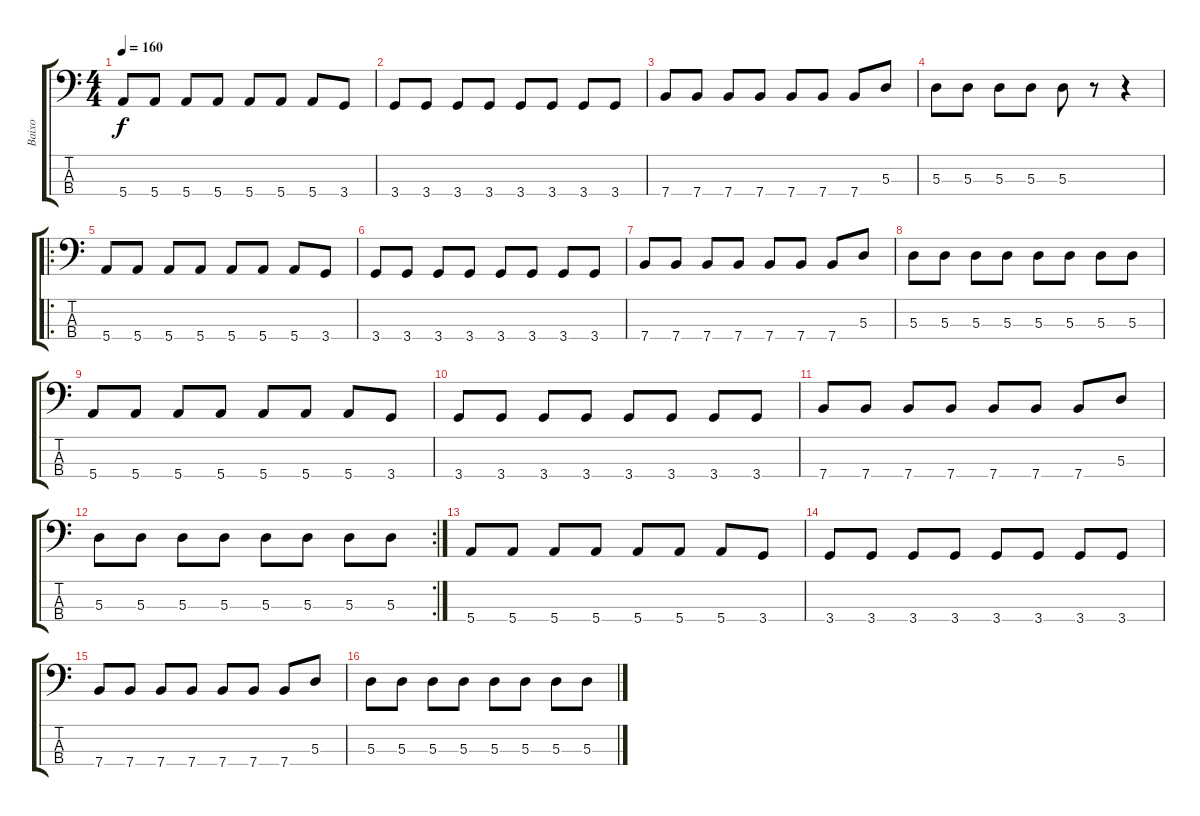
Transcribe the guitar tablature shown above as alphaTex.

\track ("Baixo" "Baixo") {instrument electricbassfinger}
\staff {score tabs}
\tuning (G2 D2 A1 E1) {hide}
\ts (4 4)
\tempo 160
\clef f4
\ks c
5.4.8{dy f} 5.4.8 5.4.8 5.4.8 5.4.8 5.4.8 5.4.8 3.4.8 |
3.4.8 3.4.8 3.4.8 3.4.8 3.4.8 3.4.8 3.4.8 3.4.8 |
7.4.8 7.4.8 7.4.8 7.4.8 7.4.8 7.4.8 7.4.8 5.3.8 |
5.3.8 5.3.8 5.3.8 5.3.8 5.3.8 r.8 r.4 |
\ro
5.4.8 5.4.8 5.4.8 5.4.8 5.4.8 5.4.8 5.4.8 3.4.8 |
3.4.8 3.4.8 3.4.8 3.4.8 3.4.8 3.4.8 3.4.8 3.4.8 |
7.4.8 7.4.8 7.4.8 7.4.8 7.4.8 7.4.8 7.4.8 5.3.8 |
5.3.8 5.3.8 5.3.8 5.3.8 5.3.8 5.3.8 5.3.8 5.3.8 |
5.4.8 5.4.8 5.4.8 5.4.8 5.4.8 5.4.8 5.4.8 3.4.8 |
3.4.8 3.4.8 3.4.8 3.4.8 3.4.8 3.4.8 3.4.8 3.4.8 |
7.4.8 7.4.8 7.4.8 7.4.8 7.4.8 7.4.8 7.4.8 5.3.8 |
\rc 2
5.3.8 5.3.8 5.3.8 5.3.8 5.3.8 5.3.8 5.3.8 5.3.8 |
5.4.8 5.4.8 5.4.8 5.4.8 5.4.8 5.4.8 5.4.8 3.4.8 |
3.4.8 3.4.8 3.4.8 3.4.8 3.4.8 3.4.8 3.4.8 3.4.8 |
7.4.8 7.4.8 7.4.8 7.4.8 7.4.8 7.4.8 7.4.8 5.3.8 |
5.3.8 5.3.8 5.3.8 5.3.8 5.3.8 5.3.8 5.3.8 5.3.8
